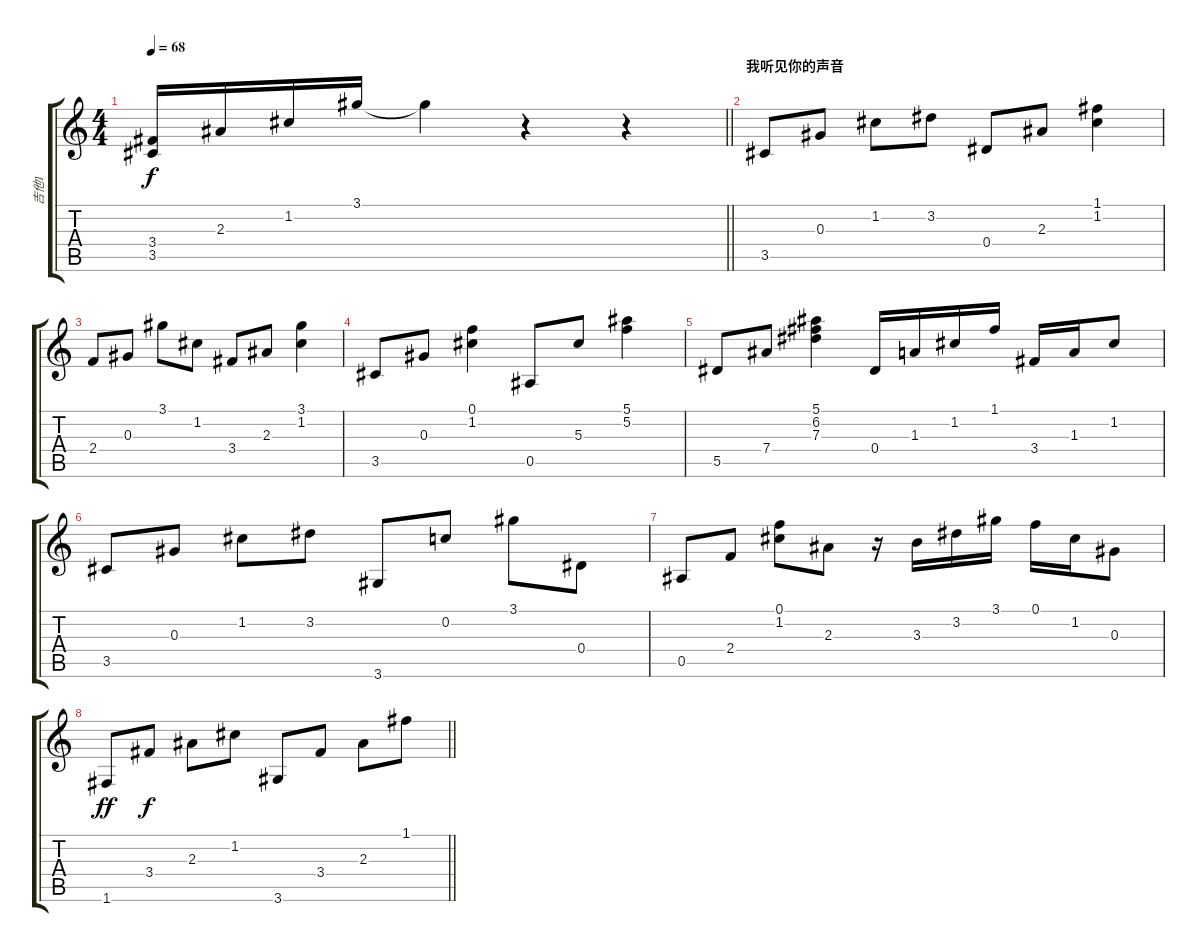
\track ("吉他1" "吉他1") {instrument acousticguitarsteel}
\staff {score tabs}
\tuning (F4 C4 Ab3 Eb3 Bb2 F2) {hide}
\ts (4 4)
\tempo 68
\clef g2
\barLineRight lightlight
\ks c
(3.4 3.5).16{dy f} 2.3.16 1.2.16 3.1.16 3.1{t}.4 r.4 r.4 |
\section ("" "我听见你的声音")
3.5.8 0.3.8 1.2.8 3.2.8 0.4.8 2.3.8 (1.1 1.2).4 |
2.4.8 0.3.8 3.1.8 1.2.8 3.4.8 2.3.8 (3.1 1.2).4 |
3.5.8 0.3.8 (0.1 1.2).4 0.5.8 5.3.8 (5.1 5.2).4 |
5.5.8 7.4.8 (5.1 6.2 7.3).4 0.4.16 1.3.16 1.2.16 1.1.16 3.4.16 1.3.16 1.2.8 |
3.5.8 0.3.8 1.2.8 3.2.8 3.6.8 0.2.8 3.1.8 0.4.8 |
0.5.8 2.4.8 (0.1 1.2).8 2.3.8 r.16 3.3.16 3.2.16 3.1.16 0.1.16 1.2.16 0.3.8 |
\barLineRight lightlight
1.6.8{dy ff} 3.4.8{dy f} 2.3.8 1.2.8 3.6.8 3.4.8 2.3.8 1.1.8
